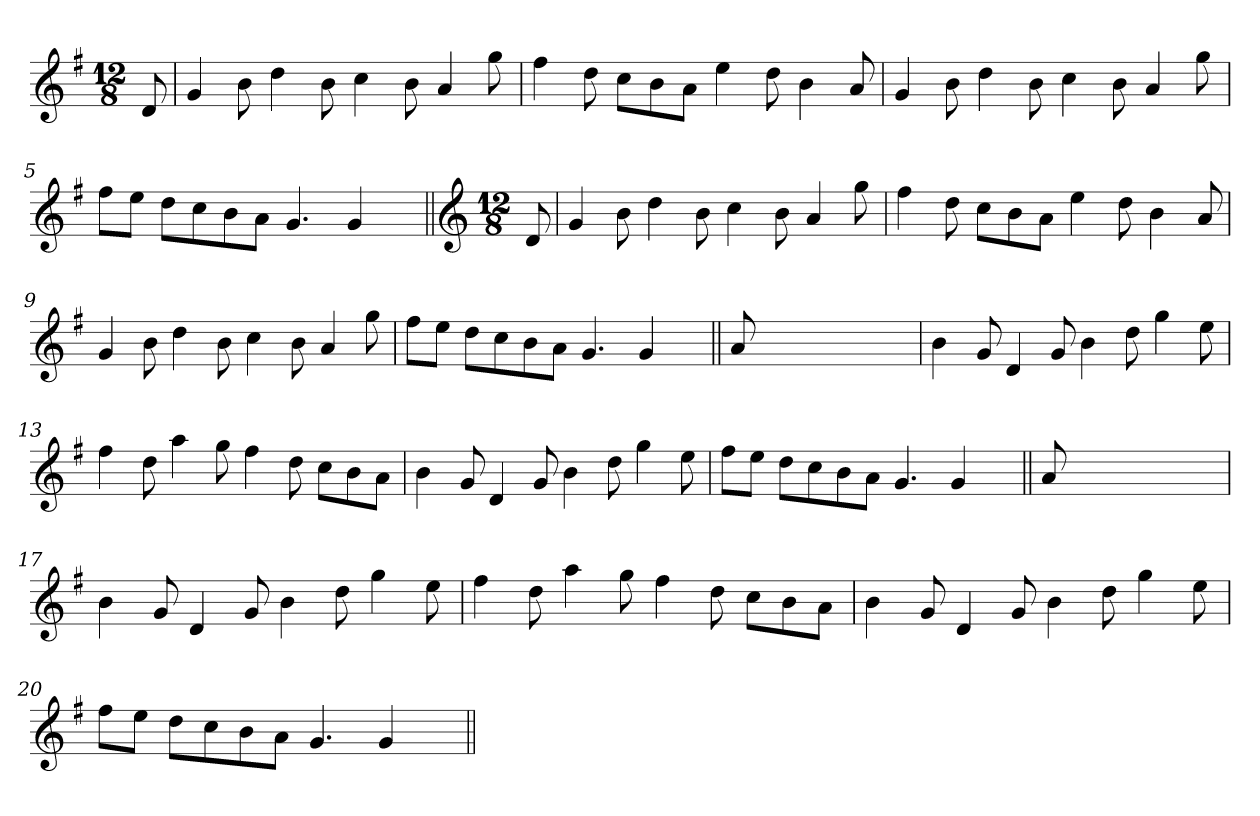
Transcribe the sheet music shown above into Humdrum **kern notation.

**kern
*part1
*staff1
*clefG2
*k[f#]
*G:
*M12/8
=1
8d/
=2
4g/
8b\
4dd\
8b\
4cc\
8b\
4a/
8gg\
=3
4ff#\
8dd\
8cc\L
8b\
8a\J
4ee\
8dd\
4b\
8a/
=4
4g/
8b\
4dd\
8b\
4cc\
8b\
4a/
8gg\
=5
8ff#\L
8ee\J
8dd\L
8cc\
8b\
8a\J
4.g/
4g/
8ryy
!!LO:LB:g=z
=6||
*clefG2
*M12/8
8d/
=7
4g/
8b\
4dd\
8b\
4cc\
8b\
4a/
8gg\
=8
4ff#\
8dd\
8cc\L
8b\
8a\J
4ee\
8dd\
4b\
8a/
=9
4g/
8b\
4dd\
8b\
4cc\
8b\
4a/
8gg\
=10
8ff#\L
8ee\J
8dd\L
8cc\
8b\
8a\J
4.g/
4g/
8ryy
=11||
8a/
1ryy
4.ryy
!!LO:LB:g=z
=12
4b\
8g/
4d/
8g/
4b\
8dd\
4gg\
8ee\
=13
4ff#\
8dd\
4aa\
8gg\
4ff#\
8dd\
8cc\L
8b\
8a\J
=14
4b\
8g/
4d/
8g/
4b\
8dd\
4gg\
8ee\
=15
8ff#\L
8ee\J
8dd\L
8cc\
8b\
8a\J
4.g/
4g/
8ryy
=16||
8a/
1ryy
4.ryy
!!LO:LB:g=z
=17
4b\
8g/
4d/
8g/
4b\
8dd\
4gg\
8ee\
=18
4ff#\
8dd\
4aa\
8gg\
4ff#\
8dd\
8cc\L
8b\
8a\J
=19
4b\
8g/
4d/
8g/
4b\
8dd\
4gg\
8ee\
=20
8ff#\L
8ee\J
8dd\L
8cc\
8b\
8a\J
4.g/
4g/
8ryy
=||
*-
